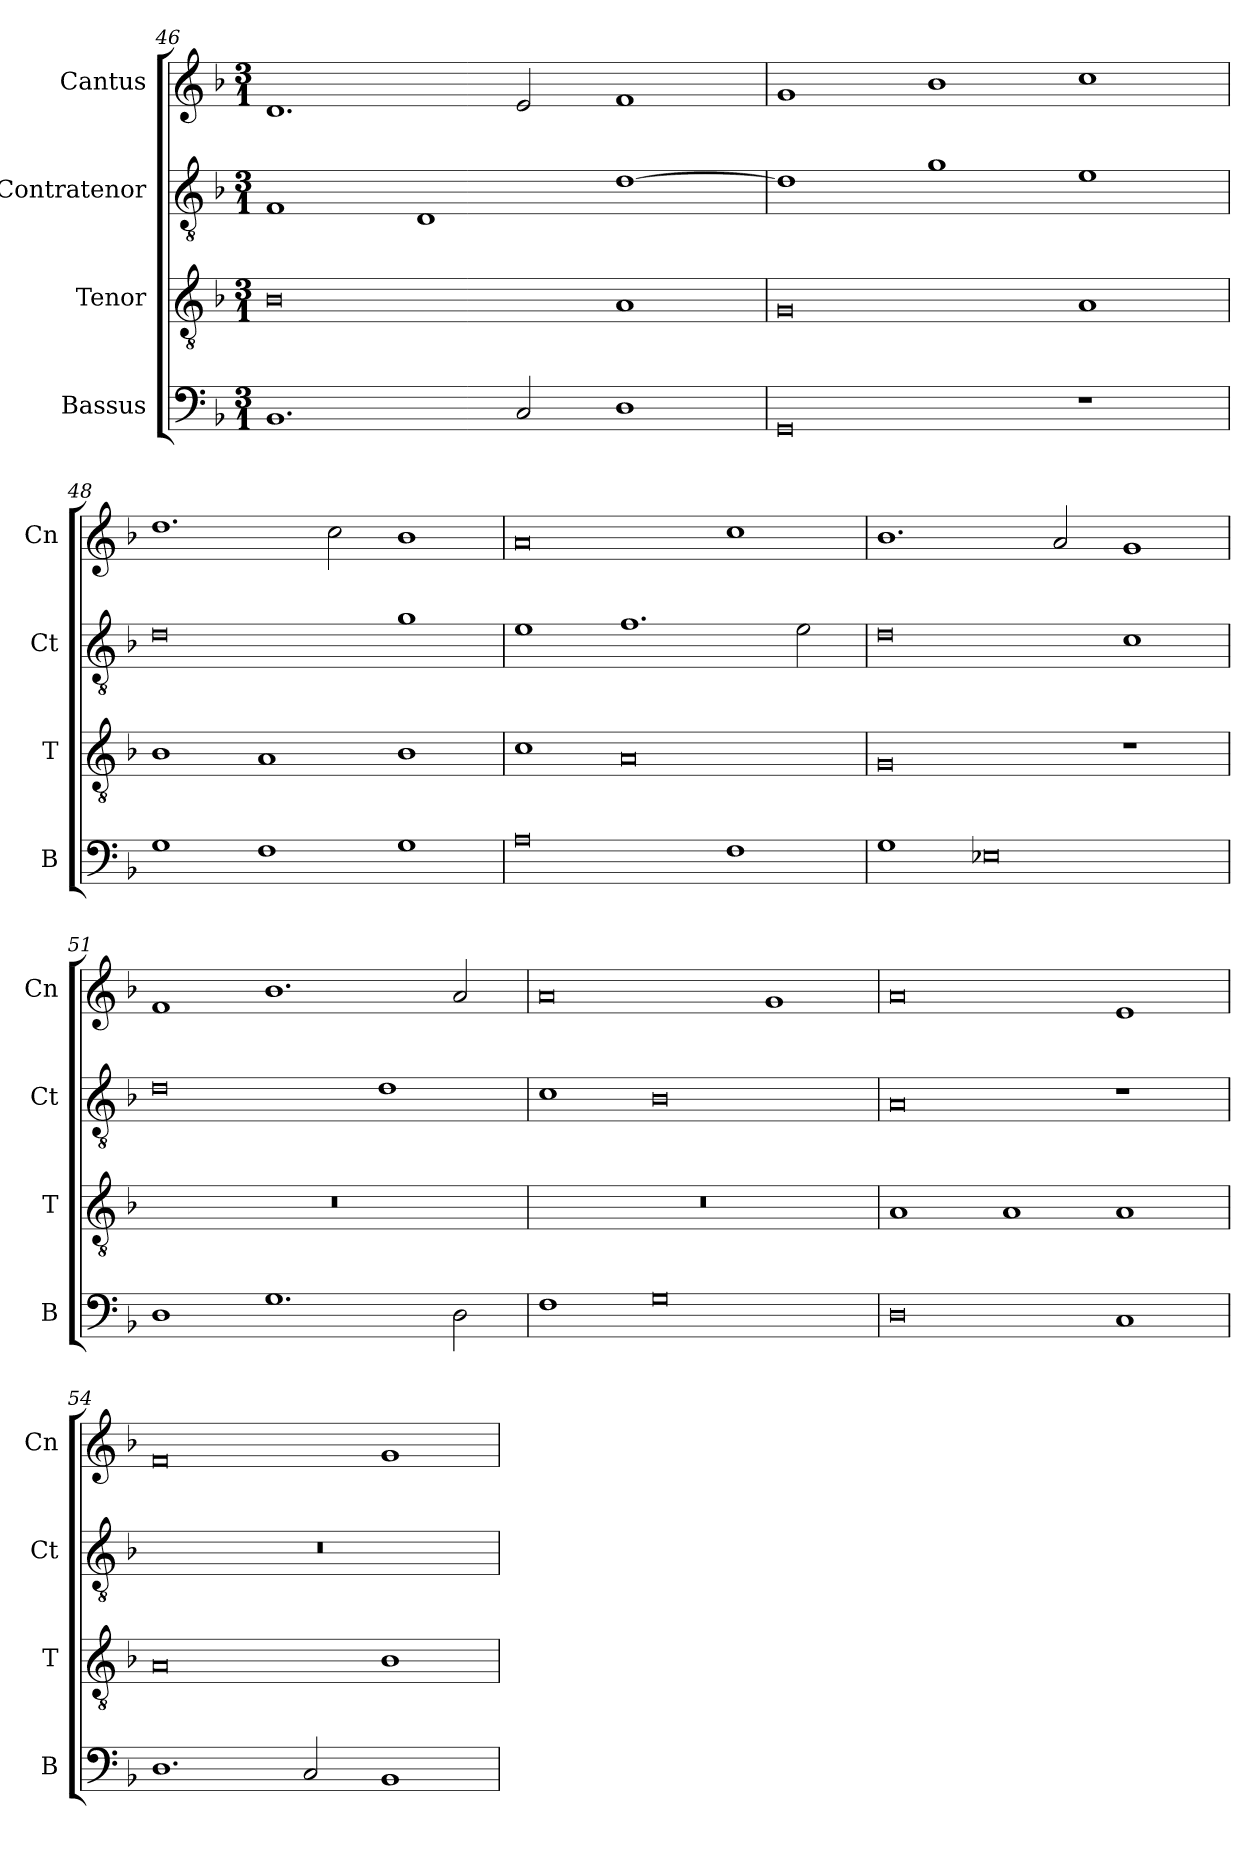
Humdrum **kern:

**kern	**kern	**kern	**kern
*part4	*part3	*part2	*part1
*staff4	*staff3	*staff2	*staff1
*I"Bassus	*I"Tenor	*I"Contratenor	*I"Cantus
*I'B	*I'T	*I'Ct	*I'Cn
*clefF4	*clefGv2	*clefGv2	*clefG2
*k[b-]	*k[b-]	*k[b-]	*k[b-]
*M3/1	*M3/1	*M3/1	*M3/1
=46	=46	=46	=46
1.BB-	0B-	1F	1.d
.	.	1D	.
2C/	.	.	2e/
1D	1A	[1d	1f
=47	=47	=47	=47
0GG	0G	1d]	1g
.	.	1g	1b-
1r	1A	1e	1cc
=48	=48	=48	=48
1G	1B-	0d	1.dd
1F	1A	.	.
.	.	.	2cc\
1G	1B-	1g	1b-
=49	=49	=49	=49
0A	1c	1e	0a
.	0A	1.f	.
1F	.	.	1cc
.	.	2e\	.
=50	=50	=50	=50
1G	0G	0d	1.b-
0E-X	.	.	.
.	.	.	2a/
.	1r	1c	1g
=51	=51	=51	=51
1D	0.r	0d	1f
1.G	.	.	1.b-
.	.	1d	.
2D\	.	.	2a/
=52	=52	=52	=52
1F	0.r	1c	0a
0G	.	0B-	.
.	.	.	1g
=53	=53	=53	=53
0D	1A	0A	0a
.	1A	.	.
1C	1A	1r	1e
=54	=54	=54	=54
1.D	0A	0.r	0f
2C/	.	.	.
1BB-	1B-	.	1g
=	=	=	=
*-	*-	*-	*-
